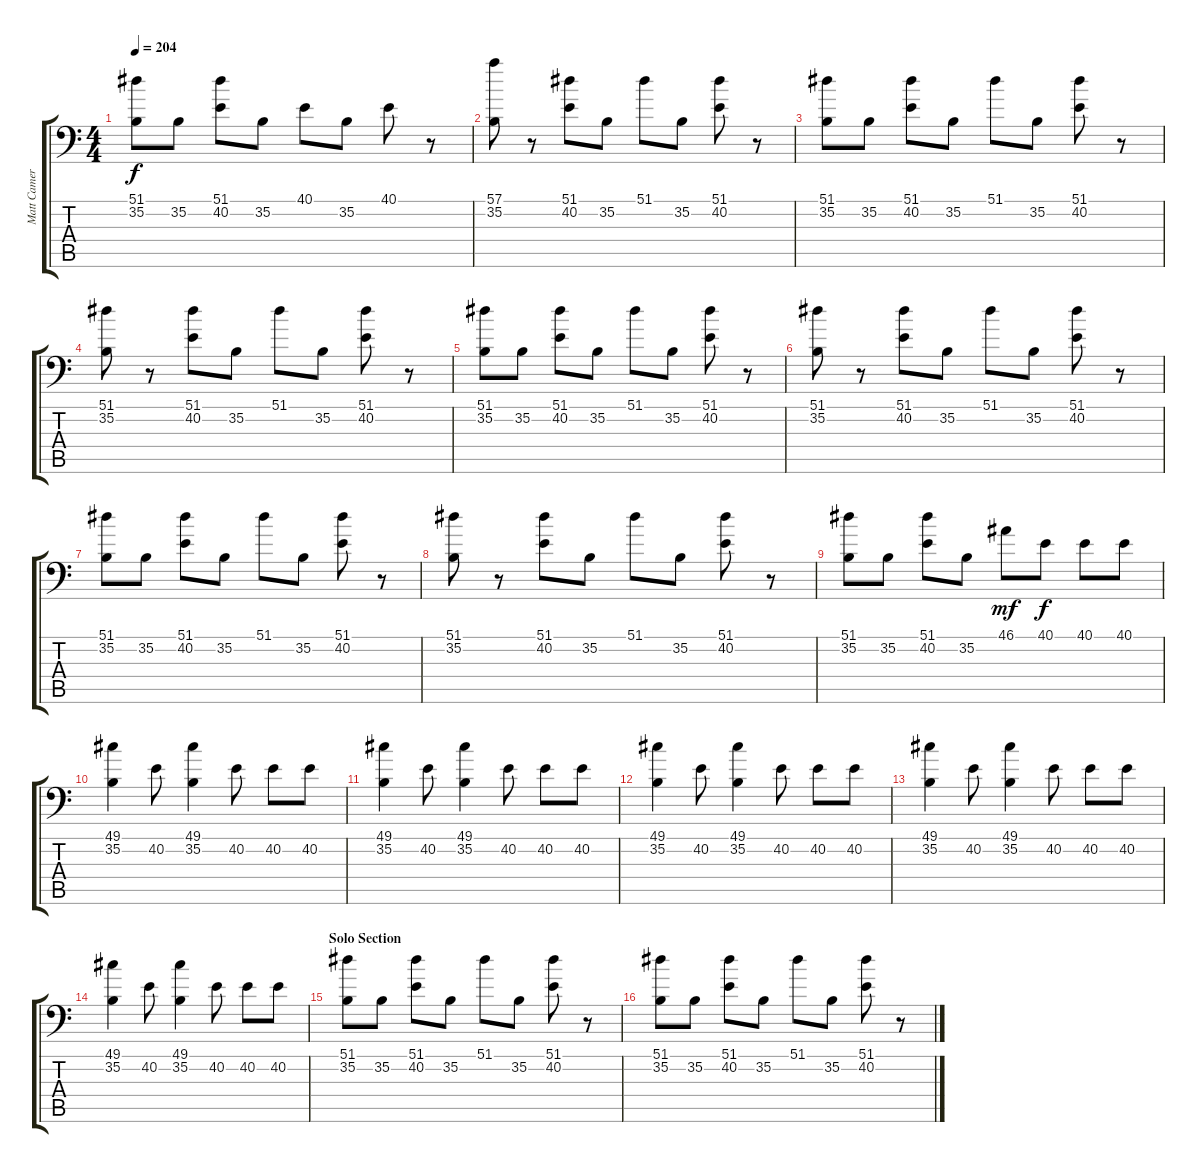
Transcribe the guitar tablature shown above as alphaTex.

\track ("Matt Cameron - Drum Set" "Matt Camer") {instrument acousticgrandpiano}
\staff {score tabs}
\tuning (C-1 C-1 C-1 C-1 C-1 C-1) {hide}
\ts (4 4)
\tempo 204
\clef f4
\ks c
(51.1 35.2).8{dy f} 35.2.8 (51.1 40.2).8 35.2.8 40.1.8 35.2.8 40.1.8 r.8 |
(57.1 35.2).8 r.8 (51.1 40.2).8 35.2.8 51.1.8 35.2.8 (51.1 40.2).8 r.8 |
(51.1 35.2).8 35.2.8 (51.1 40.2).8 35.2.8 51.1.8 35.2.8 (51.1 40.2).8 r.8 |
(51.1 35.2).8 r.8 (51.1 40.2).8 35.2.8 51.1.8 35.2.8 (51.1 40.2).8 r.8 |
(51.1 35.2).8 35.2.8 (51.1 40.2).8 35.2.8 51.1.8 35.2.8 (51.1 40.2).8 r.8 |
(51.1 35.2).8 r.8 (51.1 40.2).8 35.2.8 51.1.8 35.2.8 (51.1 40.2).8 r.8 |
(51.1 35.2).8 35.2.8 (51.1 40.2).8 35.2.8 51.1.8 35.2.8 (51.1 40.2).8 r.8 |
(51.1 35.2).8 r.8 (51.1 40.2).8 35.2.8 51.1.8 35.2.8 (51.1 40.2).8 r.8 |
(51.1 35.2).8 35.2.8 (51.1 40.2).8 35.2.8 46.1.8{dy mf} 40.1.8{dy f} 40.1.8 40.1.8 |
(49.1 35.2).4 40.2.8 (49.1 35.2).4 40.2.8 40.2.8 40.2.8 |
(49.1 35.2).4 40.2.8 (49.1 35.2).4 40.2.8 40.2.8 40.2.8 |
(49.1 35.2).4 40.2.8 (49.1 35.2).4 40.2.8 40.2.8 40.2.8 |
(49.1 35.2).4 40.2.8 (49.1 35.2).4 40.2.8 40.2.8 40.2.8 |
(49.1 35.2).4 40.2.8 (49.1 35.2).4 40.2.8 40.2.8 40.2.8 |
\section ("" "Solo Section")
(51.1 35.2).8 35.2.8 (51.1 40.2).8 35.2.8 51.1.8 35.2.8 (51.1 40.2).8 r.8 |
(51.1 35.2).8 35.2.8 (51.1 40.2).8 35.2.8 51.1.8 35.2.8 (51.1 40.2).8 r.8
